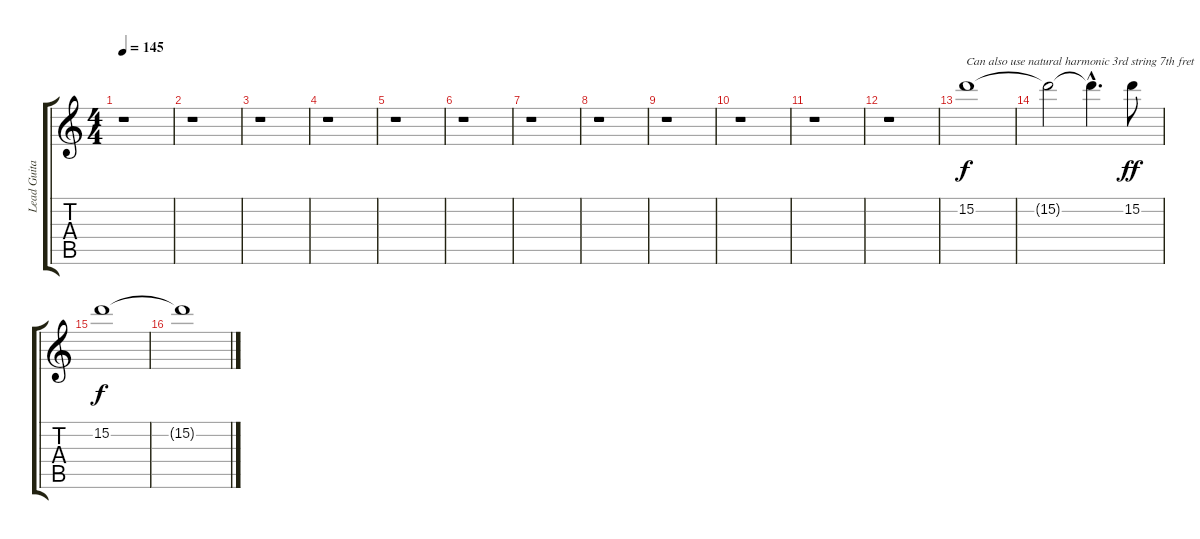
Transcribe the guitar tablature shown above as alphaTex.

\track ("Lead Guitar" "Lead Guita") {instrument distortionguitar}
\staff {score tabs}
\tuning (E4 B3 G3 D3 A2 E2) {hide}
\ts (4 4)
\tempo 145
\clef g2
\ks c
r.1{dy f} |
r.1 |
r.1 |
r.1 |
r.1 |
r.1 |
r.1 |
r.1 |
r.1 |
r.1 |
r.1 |
r.1 |
15.2.1{txt "Can also use natural harmonic 3rd string 7th fret"} |
15.2{t}.2 15.2{hac t}.4{d} 15.2.8{dy ff} |
15.2.1{dy f} |
15.2{t}.1
